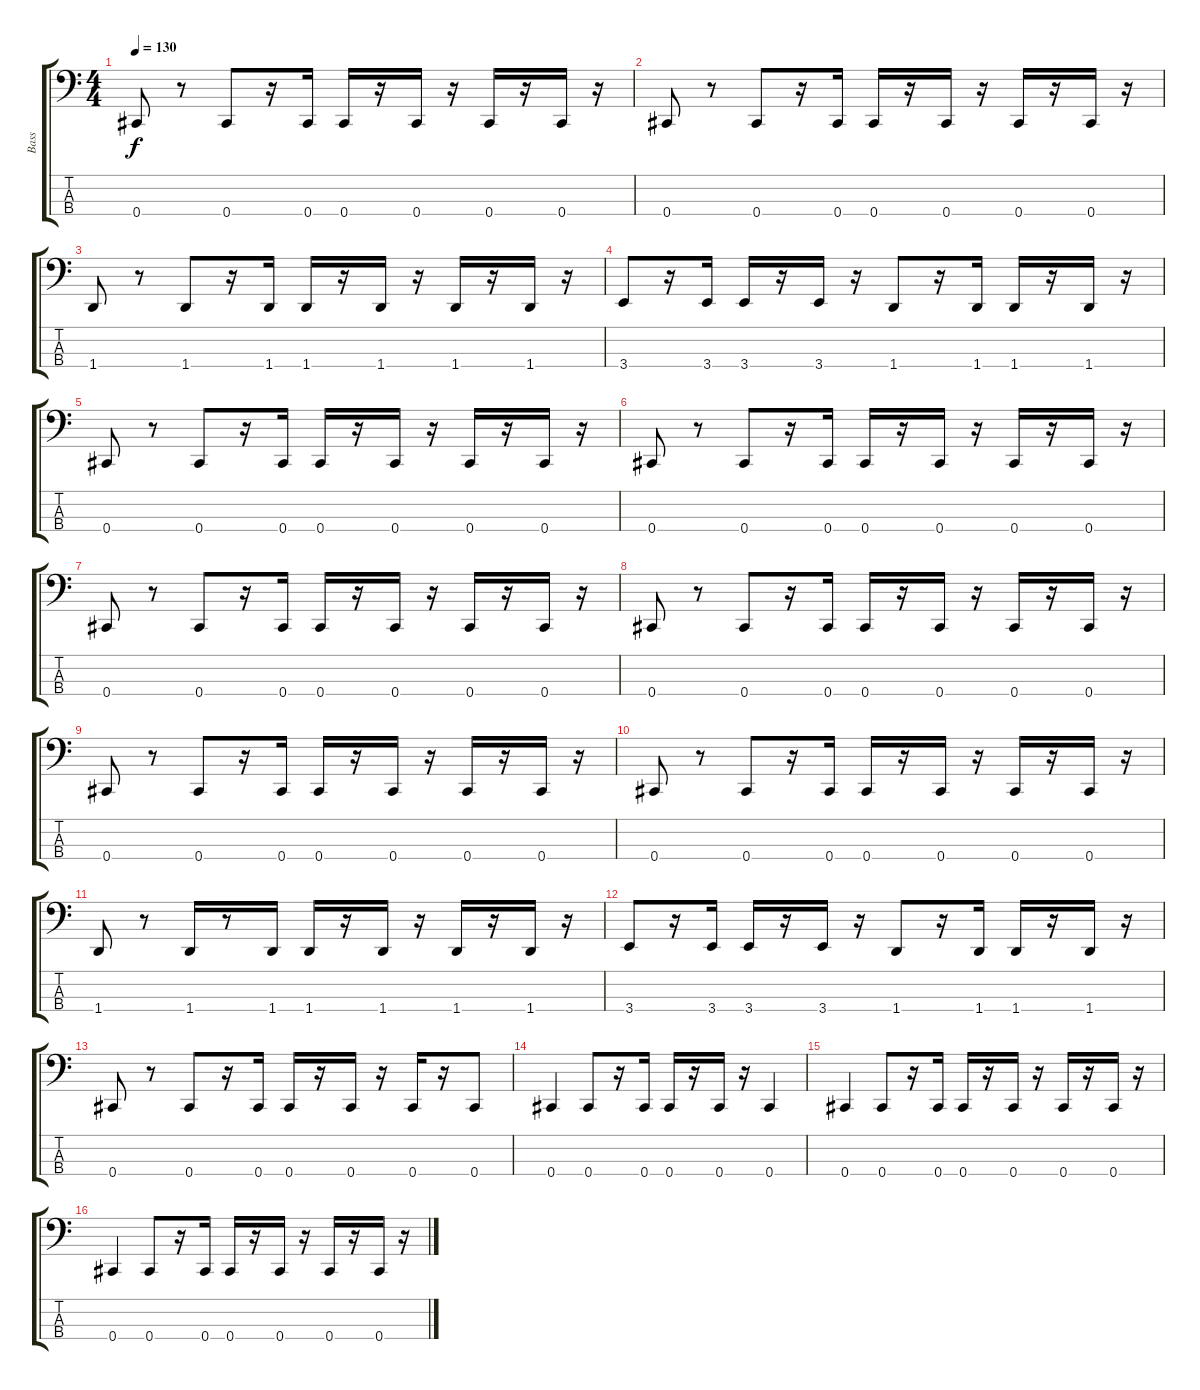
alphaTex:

\track ("Bass" "Bass") {instrument electricbasspick}
\staff {score tabs}
\tuning (E2 B1 Gb1 Db1) {hide}
\ts (4 4)
\tempo 130
\clef f4
\ks c
0.4.8{dy f} r.8 0.4.8 r.16 0.4.16 0.4.16 r.16 0.4.16 r.16 0.4.16 r.16 0.4.16 r.16 |
0.4.8 r.8 0.4.8 r.16 0.4.16 0.4.16 r.16 0.4.16 r.16 0.4.16 r.16 0.4.16 r.16 |
1.4.8 r.8 1.4.8 r.16 1.4.16 1.4.16 r.16 1.4.16 r.16 1.4.16 r.16 1.4.16 r.16 |
3.4.8 r.16 3.4.16 3.4.16 r.16 3.4.16 r.16 1.4.8 r.16 1.4.16 1.4.16 r.16 1.4.16 r.16 |
0.4.8 r.8 0.4.8 r.16 0.4.16 0.4.16 r.16 0.4.16 r.16 0.4.16 r.16 0.4.16 r.16 |
0.4.8 r.8 0.4.8 r.16 0.4.16 0.4.16 r.16 0.4.16 r.16 0.4.16 r.16 0.4.16 r.16 |
0.4.8 r.8 0.4.8 r.16 0.4.16 0.4.16 r.16 0.4.16 r.16 0.4.16 r.16 0.4.16 r.16 |
0.4.8 r.8 0.4.8 r.16 0.4.16 0.4.16 r.16 0.4.16 r.16 0.4.16 r.16 0.4.16 r.16 |
0.4.8 r.8 0.4.8 r.16 0.4.16 0.4.16 r.16 0.4.16 r.16 0.4.16 r.16 0.4.16 r.16 |
0.4.8 r.8 0.4.8 r.16 0.4.16 0.4.16 r.16 0.4.16 r.16 0.4.16 r.16 0.4.16 r.16 |
1.4.8 r.8 1.4.16 r.8 1.4.16 1.4.16 r.16 1.4.16 r.16 1.4.16 r.16 1.4.16 r.16 |
3.4.8 r.16 3.4.16 3.4.16 r.16 3.4.16 r.16 1.4.8 r.16 1.4.16 1.4.16 r.16 1.4.16 r.16 |
0.4.8 r.8 0.4.8 r.16 0.4.16 0.4.16 r.16 0.4.16 r.16 0.4.16 r.16 0.4.8 |
0.4.4 0.4.8 r.16 0.4.16 0.4.16 r.16 0.4.16 r.16 0.4.4 |
0.4.4 0.4.8 r.16 0.4.16 0.4.16 r.16 0.4.16 r.16 0.4.16 r.16 0.4.16 r.16 |
0.4.4 0.4.8 r.16 0.4.16 0.4.16 r.16 0.4.16 r.16 0.4.16 r.16 0.4.16 r.16
